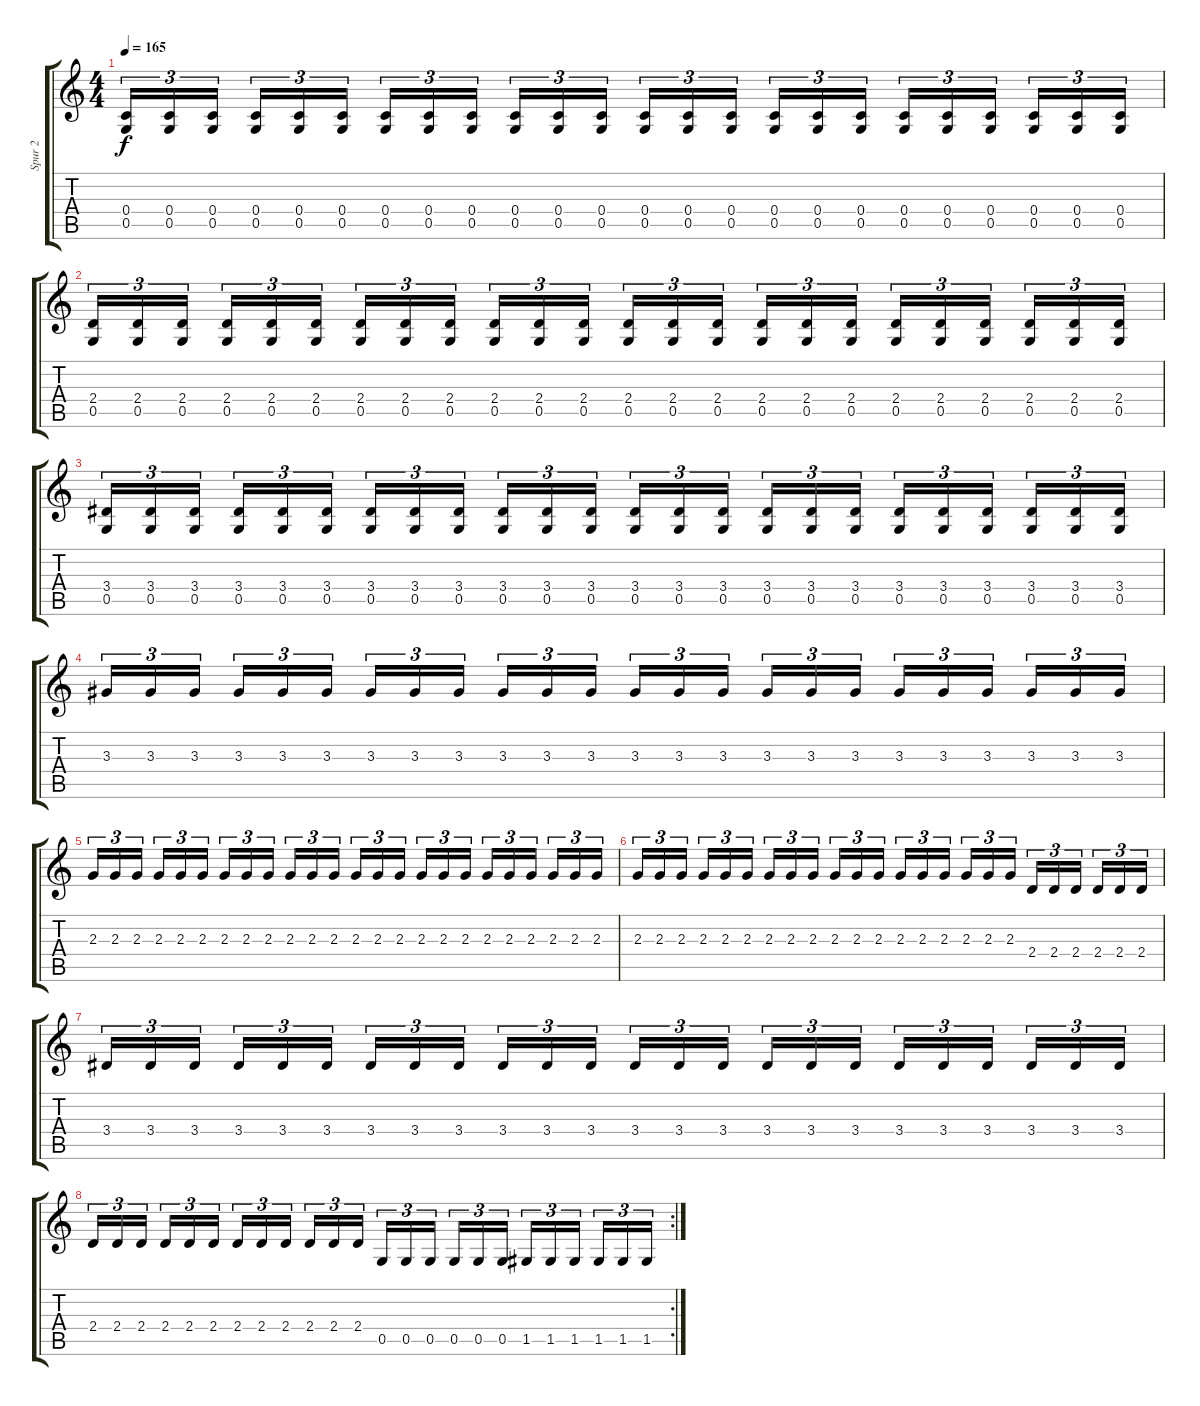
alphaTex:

\track ("Spur 2" "Spur 2") {instrument distortionguitar}
\staff {score tabs}
\tuning (D4 A3 F3 C3 G2 D2) {hide}
\ts (4 4)
\tempo 165
\clef g2
\ks c
(0.4 0.5).16{tu (3 2) dy f} (0.4 0.5).16{tu (3 2)} (0.4 0.5).16{tu (3 2) beam splitsecondary} (0.4 0.5).16{tu (3 2)} (0.4 0.5).16{tu (3 2)} (0.4 0.5).16{tu (3 2)} (0.4 0.5).16{tu (3 2)} (0.4 0.5).16{tu (3 2)} (0.4 0.5).16{tu (3 2) beam splitsecondary} (0.4 0.5).16{tu (3 2)} (0.4 0.5).16{tu (3 2)} (0.4 0.5).16{tu (3 2)} (0.4 0.5).16{tu (3 2)} (0.4 0.5).16{tu (3 2)} (0.4 0.5).16{tu (3 2) beam splitsecondary} (0.4 0.5).16{tu (3 2)} (0.4 0.5).16{tu (3 2)} (0.4 0.5).16{tu (3 2)} (0.4 0.5).16{tu (3 2)} (0.4 0.5).16{tu (3 2)} (0.4 0.5).16{tu (3 2) beam splitsecondary} (0.4 0.5).16{tu (3 2)} (0.4 0.5).16{tu (3 2)} (0.4 0.5).16{tu (3 2)} |
(2.4 0.5).16{tu (3 2)} (2.4 0.5).16{tu (3 2)} (2.4 0.5).16{tu (3 2) beam splitsecondary} (2.4 0.5).16{tu (3 2)} (2.4 0.5).16{tu (3 2)} (2.4 0.5).16{tu (3 2)} (2.4 0.5).16{tu (3 2)} (2.4 0.5).16{tu (3 2)} (2.4 0.5).16{tu (3 2) beam splitsecondary} (2.4 0.5).16{tu (3 2)} (2.4 0.5).16{tu (3 2)} (2.4 0.5).16{tu (3 2)} (2.4 0.5).16{tu (3 2)} (2.4 0.5).16{tu (3 2)} (2.4 0.5).16{tu (3 2) beam splitsecondary} (2.4 0.5).16{tu (3 2)} (2.4 0.5).16{tu (3 2)} (2.4 0.5).16{tu (3 2)} (2.4 0.5).16{tu (3 2)} (2.4 0.5).16{tu (3 2)} (2.4 0.5).16{tu (3 2) beam splitsecondary} (2.4 0.5).16{tu (3 2)} (2.4 0.5).16{tu (3 2)} (2.4 0.5).16{tu (3 2)} |
(3.4 0.5).16{tu (3 2)} (3.4 0.5).16{tu (3 2)} (3.4 0.5).16{tu (3 2) beam splitsecondary} (3.4 0.5).16{tu (3 2)} (3.4 0.5).16{tu (3 2)} (3.4 0.5).16{tu (3 2)} (3.4 0.5).16{tu (3 2)} (3.4 0.5).16{tu (3 2)} (3.4 0.5).16{tu (3 2) beam splitsecondary} (3.4 0.5).16{tu (3 2)} (3.4 0.5).16{tu (3 2)} (3.4 0.5).16{tu (3 2)} (3.4 0.5).16{tu (3 2)} (3.4 0.5).16{tu (3 2)} (3.4 0.5).16{tu (3 2) beam splitsecondary} (3.4 0.5).16{tu (3 2)} (3.4 0.5).16{tu (3 2)} (3.4 0.5).16{tu (3 2)} (3.4 0.5).16{tu (3 2)} (3.4 0.5).16{tu (3 2)} (3.4 0.5).16{tu (3 2) beam splitsecondary} (3.4 0.5).16{tu (3 2)} (3.4 0.5).16{tu (3 2)} (3.4 0.5).16{tu (3 2)} |
3.3.16{tu (3 2)} 3.3.16{tu (3 2)} 3.3.16{tu (3 2) beam splitsecondary} 3.3.16{tu (3 2)} 3.3.16{tu (3 2)} 3.3.16{tu (3 2)} 3.3.16{tu (3 2)} 3.3.16{tu (3 2)} 3.3.16{tu (3 2) beam splitsecondary} 3.3.16{tu (3 2)} 3.3.16{tu (3 2)} 3.3.16{tu (3 2)} 3.3.16{tu (3 2)} 3.3.16{tu (3 2)} 3.3.16{tu (3 2) beam splitsecondary} 3.3.16{tu (3 2)} 3.3.16{tu (3 2)} 3.3.16{tu (3 2)} 3.3.16{tu (3 2)} 3.3.16{tu (3 2)} 3.3.16{tu (3 2) beam splitsecondary} 3.3.16{tu (3 2)} 3.3.16{tu (3 2)} 3.3.16{tu (3 2)} |
2.3.16{tu (3 2)} 2.3.16{tu (3 2)} 2.3.16{tu (3 2) beam splitsecondary} 2.3.16{tu (3 2)} 2.3.16{tu (3 2)} 2.3.16{tu (3 2)} 2.3.16{tu (3 2)} 2.3.16{tu (3 2)} 2.3.16{tu (3 2) beam splitsecondary} 2.3.16{tu (3 2)} 2.3.16{tu (3 2)} 2.3.16{tu (3 2)} 2.3.16{tu (3 2)} 2.3.16{tu (3 2)} 2.3.16{tu (3 2) beam splitsecondary} 2.3.16{tu (3 2)} 2.3.16{tu (3 2)} 2.3.16{tu (3 2)} 2.3.16{tu (3 2)} 2.3.16{tu (3 2)} 2.3.16{tu (3 2) beam splitsecondary} 2.3.16{tu (3 2)} 2.3.16{tu (3 2)} 2.3.16{tu (3 2)} |
2.3.16{tu (3 2)} 2.3.16{tu (3 2)} 2.3.16{tu (3 2) beam splitsecondary} 2.3.16{tu (3 2)} 2.3.16{tu (3 2)} 2.3.16{tu (3 2)} 2.3.16{tu (3 2)} 2.3.16{tu (3 2)} 2.3.16{tu (3 2) beam splitsecondary} 2.3.16{tu (3 2)} 2.3.16{tu (3 2)} 2.3.16{tu (3 2)} 2.3.16{tu (3 2)} 2.3.16{tu (3 2)} 2.3.16{tu (3 2) beam splitsecondary} 2.3.16{tu (3 2)} 2.3.16{tu (3 2)} 2.3.16{tu (3 2)} 2.4.16{tu (3 2)} 2.4.16{tu (3 2)} 2.4.16{tu (3 2) beam splitsecondary} 2.4.16{tu (3 2)} 2.4.16{tu (3 2)} 2.4.16{tu (3 2)} |
3.4.16{tu (3 2)} 3.4.16{tu (3 2)} 3.4.16{tu (3 2) beam splitsecondary} 3.4.16{tu (3 2)} 3.4.16{tu (3 2)} 3.4.16{tu (3 2)} 3.4.16{tu (3 2)} 3.4.16{tu (3 2)} 3.4.16{tu (3 2) beam splitsecondary} 3.4.16{tu (3 2)} 3.4.16{tu (3 2)} 3.4.16{tu (3 2)} 3.4.16{tu (3 2)} 3.4.16{tu (3 2)} 3.4.16{tu (3 2) beam splitsecondary} 3.4.16{tu (3 2)} 3.4.16{tu (3 2)} 3.4.16{tu (3 2)} 3.4.16{tu (3 2)} 3.4.16{tu (3 2)} 3.4.16{tu (3 2) beam splitsecondary} 3.4.16{tu (3 2)} 3.4.16{tu (3 2)} 3.4.16{tu (3 2)} |
\rc 2
2.4.16{tu (3 2)} 2.4.16{tu (3 2)} 2.4.16{tu (3 2) beam splitsecondary} 2.4.16{tu (3 2)} 2.4.16{tu (3 2)} 2.4.16{tu (3 2)} 2.4.16{tu (3 2)} 2.4.16{tu (3 2)} 2.4.16{tu (3 2) beam splitsecondary} 2.4.16{tu (3 2)} 2.4.16{tu (3 2)} 2.4.16{tu (3 2)} 0.5.16{tu (3 2)} 0.5.16{tu (3 2)} 0.5.16{tu (3 2) beam splitsecondary} 0.5.16{tu (3 2)} 0.5.16{tu (3 2)} 0.5.16{tu (3 2)} 1.5.16{tu (3 2)} 1.5.16{tu (3 2)} 1.5.16{tu (3 2) beam splitsecondary} 1.5.16{tu (3 2)} 1.5.16{tu (3 2)} 1.5.16{tu (3 2)}
